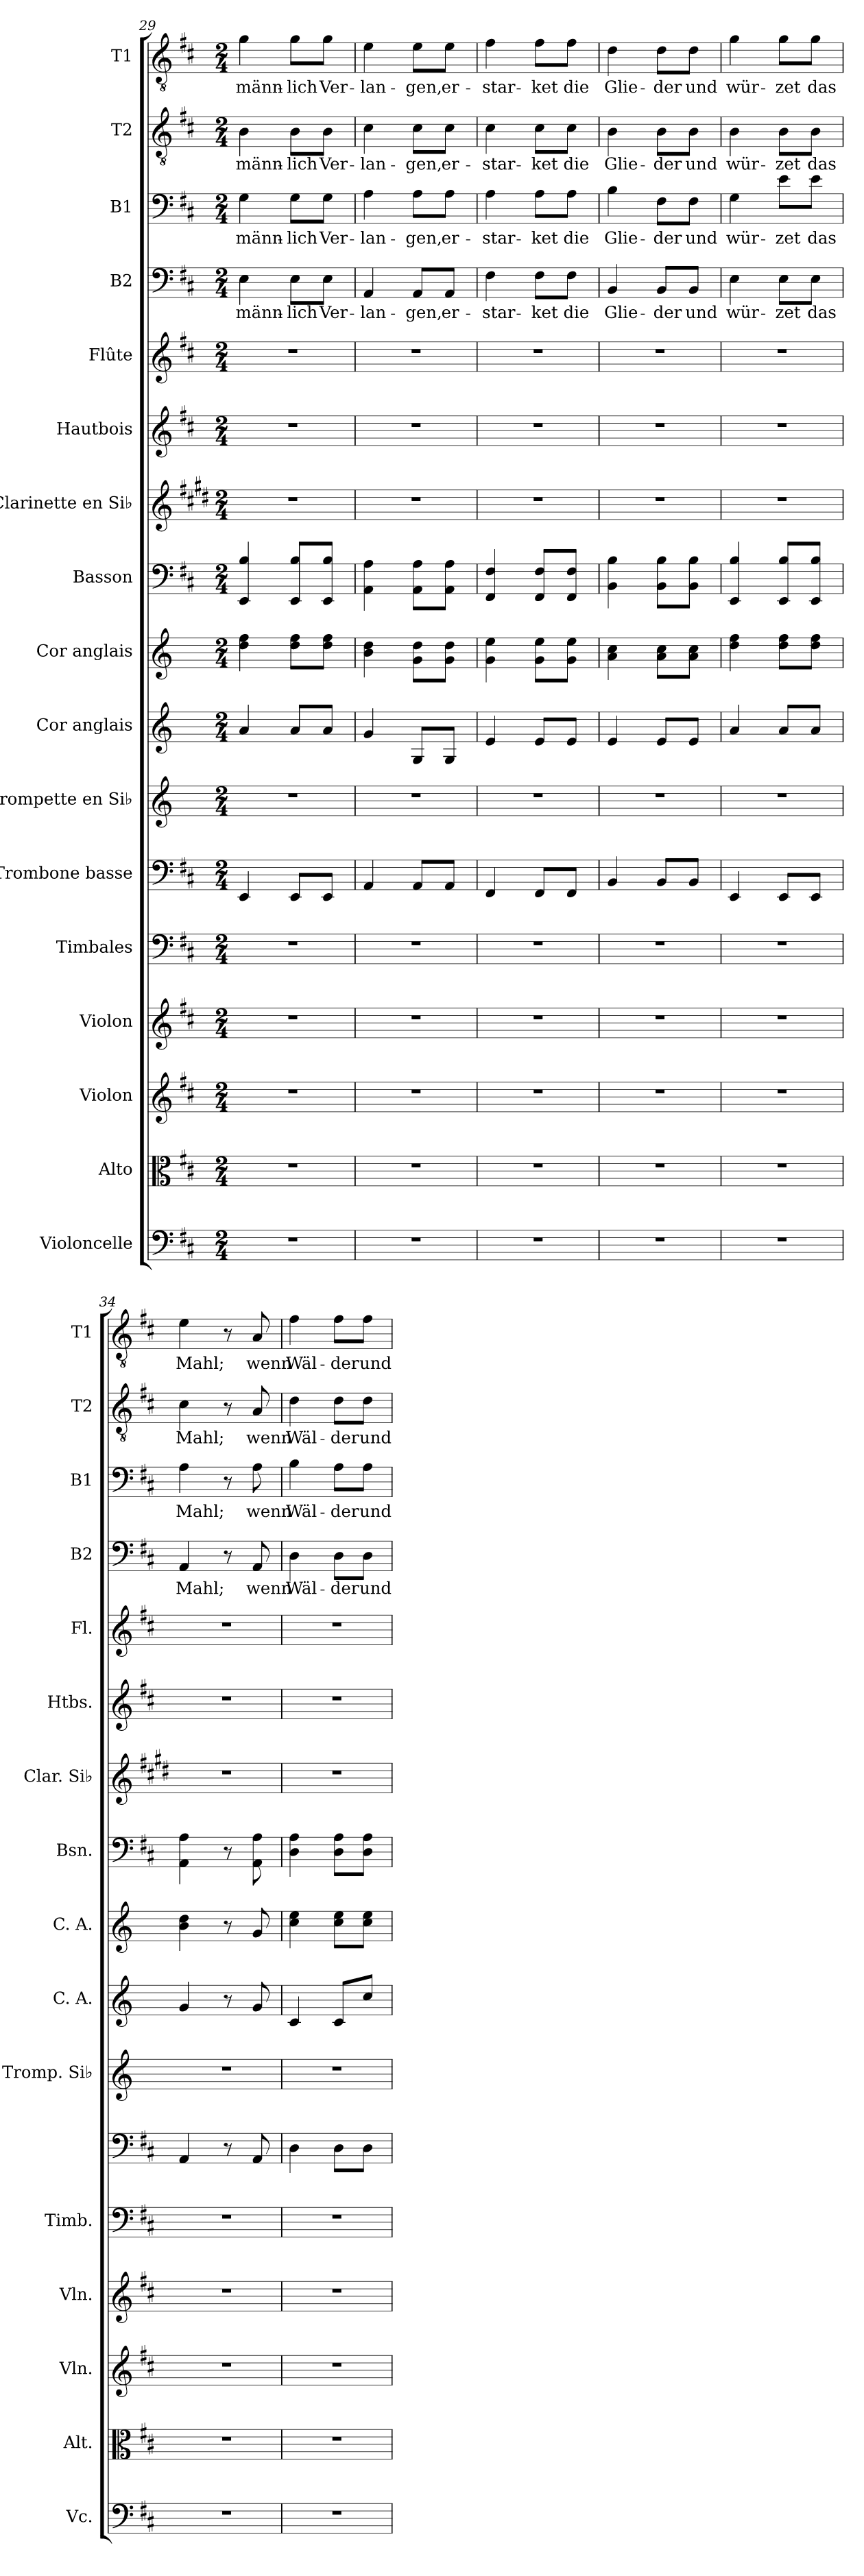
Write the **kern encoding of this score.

**kern	**kern	**kern	**kern	**kern	**kern	**kern	**kern	**kern	**kern	**kern	**kern	**kern	**kern	**text	**kern	**text	**kern	**text	**kern	**text
*part17	*part16	*part15	*part14	*part13	*part12	*part11	*part10	*part9	*part8	*part7	*part6	*part5	*part4	*part4	*part3	*part3	*part2	*part2	*part1	*part1
*staff17	*staff16	*staff15	*staff14	*staff13	*staff12	*staff11	*staff10	*staff9	*staff8	*staff7	*staff6	*staff5	*staff4	*staff4	*staff3	*staff3	*staff2	*staff2	*staff1	*staff1
*I"Violoncelle	*I"Alto	*I"Violon	*I"Violon	*I"Timbales	*I"Trombone basse	*I"Trompette en Si♭	*I"Cor anglais	*I"Cor anglais	*I"Basson	*I"Clarinette en Si♭	*I"Hautbois	*I"Flûte	*I"B2	*	*I"B1	*	*I"T2	*	*I"T1	*
*I'Vc.	*I'Alt.	*I'Vln.	*I'Vln.	*I'Timb.	*	*I'Tromp. Si♭	*I'C. A.	*I'C. A.	*I'Bsn.	*I'Clar. Si♭	*I'Htbs.	*I'Fl.	*I'B2	*	*I'B1	*	*I'T2	*	*I'T1	*
*clefF4	*clefC3	*clefG2	*clefG2	*clefF4	*clefF4	*clefG2	*clefG2	*clefG2	*clefF4	*clefG2	*clefG2	*clefG2	*clefF4	*	*clefF4	*	*clefGv2	*	*clefGv2	*
*	*	*	*	*	*	*ITrd6c10	*ITrd6c10	*ITrd6c10	*	*ITrd1c2	*	*	*	*	*	*	*	*	*	*
*k[f#c#]	*k[f#c#]	*k[f#c#]	*k[f#c#]	*k[f#c#]	*k[f#c#]	*k[f#c#]	*k[f#c#]	*k[f#c#]	*k[f#c#]	*k[f#c#]	*k[f#c#]	*k[f#c#]	*k[f#c#]	*	*k[f#c#]	*	*k[f#c#]	*	*k[f#c#]	*
*M2/4	*M2/4	*M2/4	*M2/4	*M2/4	*M2/4	*M2/4	*M2/4	*M2/4	*M2/4	*M2/4	*M2/4	*M2/4	*M2/4	*	*M2/4	*	*M2/4	*	*M2/4	*
=29	=29	=29	=29	=29	=29	=29	=29	=29	=29	=29	=29	=29	=29	=29	=29	=29	=29	=29	=29	=29
!	!	!	!	!	!	!	!	!	!	!	!	!	!	!LO:LY:b	!	!LO:LY:b	!	!LO:LY:b	!	!LO:LY:b
2r	2r	2r	2r	2r	4EE/	2r	4B/	4e\ 4g\	4EE/ 4B/	2r	2r	2r	4E\	männ-	4G\	männ-	4B\	männ-	4g\	männ-
!	!	!	!	!	!	!	!	!	!	!	!	!	!	!LO:LY:b	!	!LO:LY:b	!	!LO:LY:b	!	!LO:LY:b
.	.	.	.	.	8EE/L	.	8B/L	8e\ 8g\L	8EE/ 8B/L	.	.	.	8E\L	-lich	8G\L	-lich	8B\L	-lich	8g\L	-lich
!	!	!	!	!	!	!	!	!	!	!	!	!	!	!LO:LY:b	!	!LO:LY:b	!	!LO:LY:b	!	!LO:LY:b
.	.	.	.	.	8EE/J	.	8B/J	8e\ 8g\J	8EE/ 8B/J	.	.	.	8E\J	Ver-	8G\J	Ver-	8B\J	Ver-	8g\J	Ver-
=30	=30	=30	=30	=30	=30	=30	=30	=30	=30	=30	=30	=30	=30	=30	=30	=30	=30	=30	=30	=30
!	!	!	!	!	!	!	!	!	!	!	!	!	!	!LO:LY:b	!	!LO:LY:b	!	!LO:LY:b	!	!LO:LY:b
2r	2r	2r	2r	2r	4AA/	2r	4A/	4c#\ 4e\	4AA\ 4A\	2r	2r	2r	4AA/	-lan-	4A\	-lan-	4c#\	-lan-	4e\	-lan-
!	!	!	!	!	!	!	!	!	!	!	!	!	!	!LO:LY:b	!	!LO:LY:b	!	!LO:LY:b	!	!LO:LY:b
.	.	.	.	.	8AA/L	.	8AA/L	8A\ 8e\L	8AA\ 8A\L	.	.	.	8AA/L	-gen,	8A\L	-gen,	8c#\L	-gen,	8e\L	-gen,
!	!	!	!	!	!	!	!	!	!	!	!	!	!	!LO:LY:b	!	!LO:LY:b	!	!LO:LY:b	!	!LO:LY:b
.	.	.	.	.	8AA/J	.	8AA/J	8A\ 8e\J	8AA\ 8A\J	.	.	.	8AA/J	er-	8A\J	er-	8c#\J	er-	8e\J	er-
=31	=31	=31	=31	=31	=31	=31	=31	=31	=31	=31	=31	=31	=31	=31	=31	=31	=31	=31	=31	=31
!	!	!	!	!	!	!	!	!	!	!	!	!	!	!LO:LY:b	!	!LO:LY:b	!	!LO:LY:b	!	!LO:LY:b
2r	2r	2r	2r	2r	4FF#/	2r	4F#/	4A\ 4f#\	4FF#/ 4F#/	2r	2r	2r	4F#\	-star-	4A\	-star-	4c#\	-star-	4f#\	-star-
!	!	!	!	!	!	!	!	!	!	!	!	!	!	!LO:LY:b	!	!LO:LY:b	!	!LO:LY:b	!	!LO:LY:b
.	.	.	.	.	8FF#/L	.	8F#/L	8A\ 8f#\L	8FF#/ 8F#/L	.	.	.	8F#\L	-ket	8A\L	-ket	8c#\L	-ket	8f#\L	-ket
!	!	!	!	!	!	!	!	!	!	!	!	!	!	!LO:LY:b	!	!LO:LY:b	!	!LO:LY:b	!	!LO:LY:b
.	.	.	.	.	8FF#/J	.	8F#/J	8A\ 8f#\J	8FF#/ 8F#/J	.	.	.	8F#\J	die	8A\J	die	8c#\J	die	8f#\J	die
!!LO:PB:g=z
=32	=32	=32	=32	=32	=32	=32	=32	=32	=32	=32	=32	=32	=32	=32	=32	=32	=32	=32	=32	=32
!	!	!	!	!	!	!	!	!	!	!	!	!	!	!LO:LY:b	!	!LO:LY:b	!	!LO:LY:b	!	!LO:LY:b
2r	2r	2r	2r	2r	4BB/	2r	4F#/	4B\ 4d\	4BB\ 4B\	2r	2r	2r	4BB/	Glie-	4B\	Glie-	4B\	Glie-	4d\	Glie-
!	!	!	!	!	!	!	!	!	!	!	!	!	!	!LO:LY:b	!	!LO:LY:b	!	!LO:LY:b	!	!LO:LY:b
.	.	.	.	.	8BB/L	.	8F#/L	8B\ 8d\L	8BB\ 8B\L	.	.	.	8BB/L	-der	8F#\L	-der	8B\L	-der	8d\L	-der
!	!	!	!	!	!	!	!	!	!	!	!	!	!	!LO:LY:b	!	!LO:LY:b	!	!LO:LY:b	!	!LO:LY:b
.	.	.	.	.	8BB/J	.	8F#/J	8B\ 8d\J	8BB\ 8B\J	.	.	.	8BB/J	und	8F#\J	und	8B\J	und	8d\J	und
=33	=33	=33	=33	=33	=33	=33	=33	=33	=33	=33	=33	=33	=33	=33	=33	=33	=33	=33	=33	=33
!	!	!	!	!	!	!	!	!	!	!	!	!	!	!LO:LY:b	!	!LO:LY:b	!	!LO:LY:b	!	!LO:LY:b
2r	2r	2r	2r	2r	4EE/	2r	4B/	4e\ 4g\	4EE/ 4B/	2r	2r	2r	4E\	wür-	4G\	wür-	4B\	wür-	4g\	wür-
!	!	!	!	!	!	!	!	!	!	!	!	!	!	!LO:LY:b	!	!LO:LY:b	!	!LO:LY:b	!	!LO:LY:b
.	.	.	.	.	8EE/L	.	8B/L	8e\ 8g\L	8EE/ 8B/L	.	.	.	8E\L	-zet	8e\L	-zet	8B\L	-zet	8g\L	-zet
!	!	!	!	!	!	!	!	!	!	!	!	!	!	!LO:LY:b	!	!LO:LY:b	!	!LO:LY:b	!	!LO:LY:b
.	.	.	.	.	8EE/J	.	8B/J	8e\ 8g\J	8EE/ 8B/J	.	.	.	8E\J	das	8e\J	das	8B\J	das	8g\J	das
=34	=34	=34	=34	=34	=34	=34	=34	=34	=34	=34	=34	=34	=34	=34	=34	=34	=34	=34	=34	=34
!	!	!	!	!	!	!	!	!	!	!	!	!	!	!LO:LY:b	!	!LO:LY:b	!	!LO:LY:b	!	!LO:LY:b
2r	2r	2r	2r	2r	4AA/	2r	4A/	4c#\ 4e\	4AA\ 4A\	2r	2r	2r	4AA/	Mahl;	4A\	Mahl;	4c#\	Mahl;	4e\	Mahl;
.	.	.	.	.	8r	.	8r	8r	8r	.	.	.	8r	.	8r	.	8r	.	8r	.
!	!	!	!	!	!	!	!	!	!	!	!	!	!	!LO:LY:b	!	!LO:LY:b	!	!LO:LY:b	!	!LO:LY:b
.	.	.	.	.	8AA/	.	8A/	8A/	8AA\ 8A\	.	.	.	8AA/	wenn	8A\	wenn	8A/	wenn	8A/	wenn
=35	=35	=35	=35	=35	=35	=35	=35	=35	=35	=35	=35	=35	=35	=35	=35	=35	=35	=35	=35	=35
!	!	!	!	!	!	!	!	!	!	!	!	!	!	!LO:LY:b	!	!LO:LY:b	!	!LO:LY:b	!	!LO:LY:b
2r	2r	2r	2r	2r	4D\	2r	4D/	4d\ 4f#\	4D\ 4A\	2r	2r	2r	4D\	Wäl-	4B\	Wäl-	4d\	Wäl-	4f#\	Wäl-
!	!	!	!	!	!	!	!	!	!	!	!	!	!	!LO:LY:b	!	!LO:LY:b	!	!LO:LY:b	!	!LO:LY:b
.	.	.	.	.	8D\L	.	8D/L	8d\ 8f#\L	8D\ 8A\L	.	.	.	8D\L	-der	8A\L	-der	8d\L	-der	8f#\L	-der
!	!	!	!	!	!	!	!	!	!	!	!	!	!	!LO:LY:b	!	!LO:LY:b	!	!LO:LY:b	!	!LO:LY:b
.	.	.	.	.	8D\J	.	8d/J	8d\ 8f#\J	8D\ 8A\J	.	.	.	8D\J	und	8A\J	und	8d\J	und	8f#\J	und
=	=	=	=	=	=	=	=	=	=	=	=	=	=	=	=	=	=	=	=	=
*-	*-	*-	*-	*-	*-	*-	*-	*-	*-	*-	*-	*-	*-	*-	*-	*-	*-	*-	*-	*-
